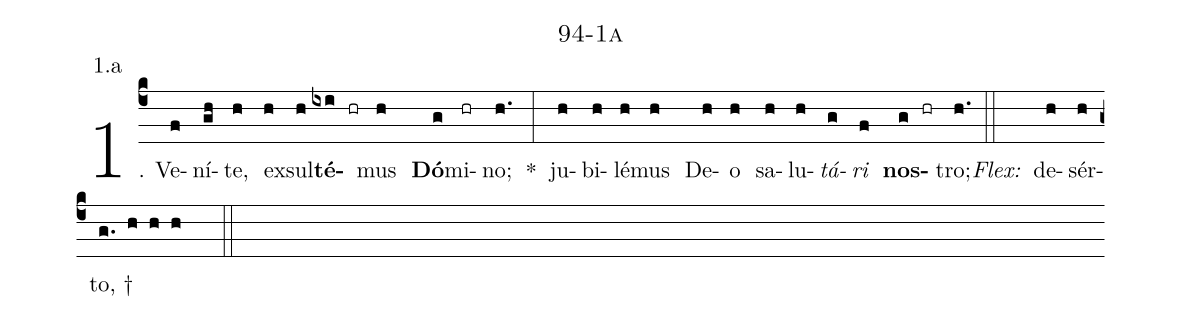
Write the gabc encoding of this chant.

name: 94-1a;
annotation: 1.a;
%%
(c4)1. Ve(f)ní(gh)te,(h) ex(h)sul(h)<b>té</b>(ixi hr)mus(h) <b>Dó</b>(g)mi(hr)no;(h.) *(:) ju(h)bi(h)lé(h)mus(h) De(h)o(h) sa(h)lu(h)<i>tá</i>(g)<i>ri</i>(f) <b>nos</b>(g hr)tro;(h.) (::)
<i>Flex:</i>()  de(h)sér(h)to, †(g. h h h  ::)
